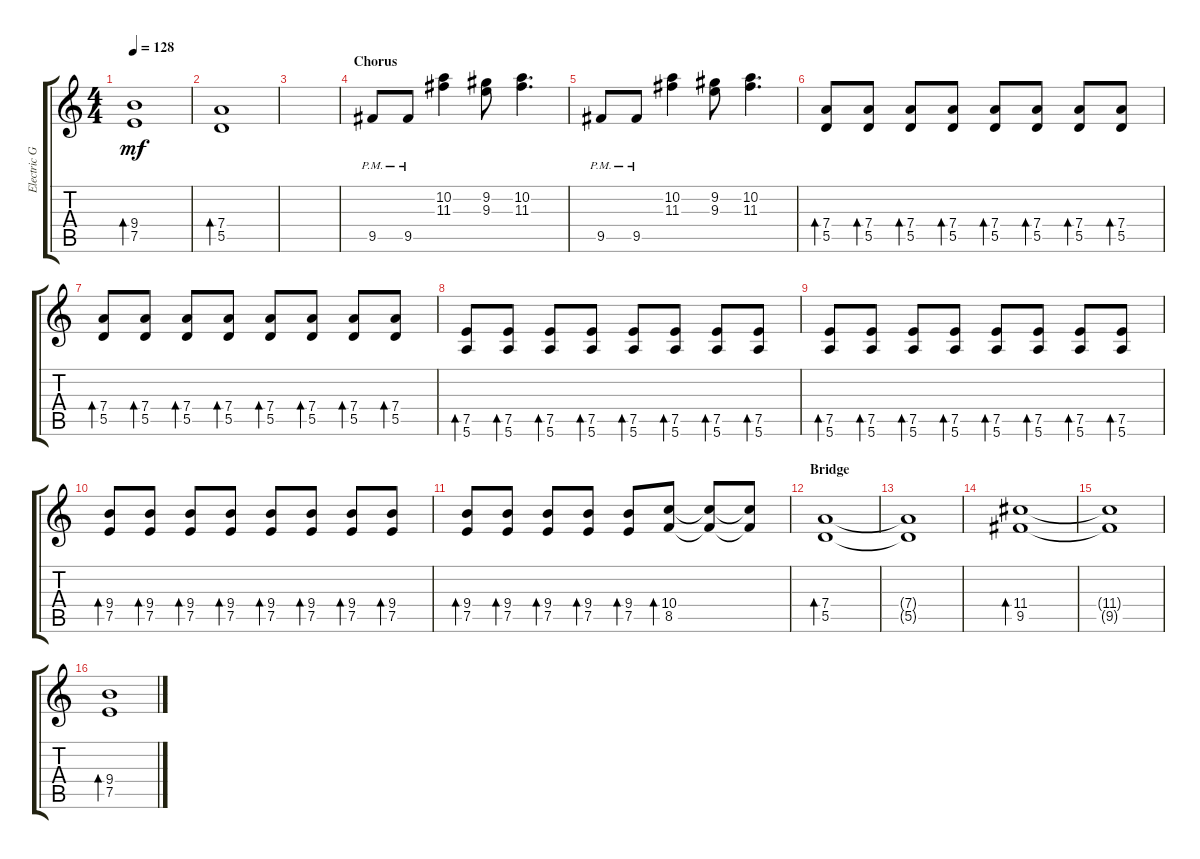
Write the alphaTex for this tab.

\track ("Electric Guitar" "Electric G") {instrument overdrivenguitar}
\staff {score tabs}
\tuning (E4 B3 G3 D3 A2 E2) {hide}
\ts (4 4)
\tempo 128
\clef g2
\ks c
(9.4 7.5).1{bd 30 dy mf} |
(7.4 5.5).1{bd 30} |
|
\section ("" "Chorus")
9.5{pm}.8 9.5{pm}.8 (10.2 11.3).4 (9.2 9.3).8 (10.2 11.3).4{d} |
9.5{pm}.8 9.5{pm}.8 (10.2 11.3).4 (9.2 9.3).8 (10.2 11.3).4{d} |
(7.4 5.5).8{bd 30} (7.4 5.5).8{bd 30} (7.4 5.5).8{bd 30} (7.4 5.5).8{bd 30} (7.4 5.5).8{bd 30} (7.4 5.5).8{bd 30} (7.4 5.5).8{bd 30} (7.4 5.5).8{bd 30} |
(7.4 5.5).8{bd 30} (7.4 5.5).8{bd 30} (7.4 5.5).8{bd 30} (7.4 5.5).8{bd 30} (7.4 5.5).8{bd 30} (7.4 5.5).8{bd 30} (7.4 5.5).8{bd 30} (7.4 5.5).8{bd 30} |
(7.5 5.6).8{bd 30} (7.5 5.6).8{bd 30} (7.5 5.6).8{bd 30} (7.5 5.6).8{bd 30} (7.5 5.6).8{bd 30} (7.5 5.6).8{bd 30} (7.5 5.6).8{bd 30} (7.5 5.6).8{bd 30} |
(7.5 5.6).8{bd 30} (7.5 5.6).8{bd 30} (7.5 5.6).8{bd 30} (7.5 5.6).8{bd 30} (7.5 5.6).8{bd 30} (7.5 5.6).8{bd 30} (7.5 5.6).8{bd 30} (7.5 5.6).8{bd 30} |
(9.4 7.5).8{bd 30} (9.4 7.5).8{bd 30} (9.4 7.5).8{bd 30} (9.4 7.5).8{bd 30} (9.4 7.5).8{bd 30} (9.4 7.5).8{bd 30} (9.4 7.5).8{bd 30} (9.4 7.5).8{bd 30} |
(9.4 7.5).8{bd 30} (9.4 7.5).8{bd 30} (9.4 7.5).8{bd 30} (9.4 7.5).8{bd 30} (9.4 7.5).8{bd 30} (10.4 8.5).8{bd 30} (10.4{t} 8.5{t}).8 (10.4{t} 8.5{t}).8 |
\section ("" "Bridge")
(7.4 5.5).1{bd 30} |
(7.4{t} 5.5{t}).1 |
(11.4 9.5).1{bd 30} |
(11.4{t} 9.5{t}).1 |
(9.4 7.5).1{bd 30}
